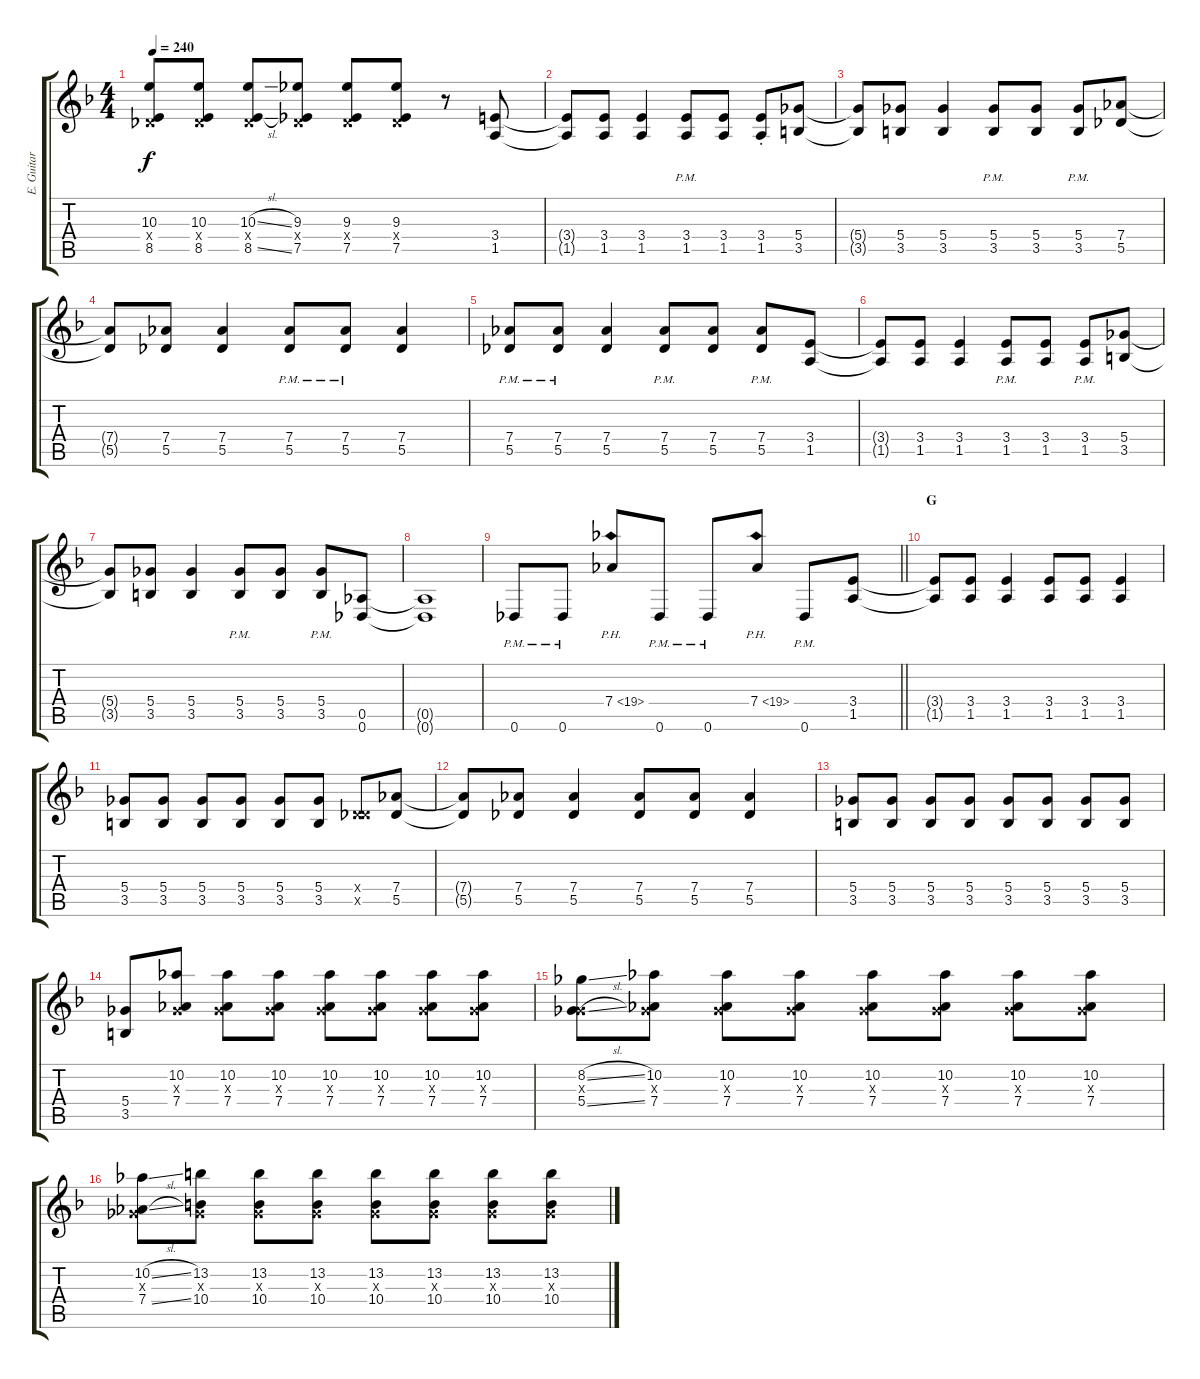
\track ("E. Guitar II" "E. Guitar ") {instrument distortionguitar}
\staff {score tabs}
\tuning (Eb4 Bb3 Gb3 Db3 Ab2 Db2) {hide}
\ts (4 4)
\tempo 240
\clef g2
\ks f
(10.3 0.4{x} 8.5).8{dy f} (10.3 0.4{x} 8.5).8 (10.3{sl} 0.4{x} 8.5{sl}).8 (9.3 0.4{x} 7.5).8 (9.3 0.4{x} 7.5).8 (9.3 0.4{x} 7.5).8 r.8 (3.4 1.5).8 |
(3.4{t} 1.5{t}).8 (3.4 1.5).8 (3.4 1.5).4 (3.4{pm} 1.5{pm}).8 (3.4 1.5).8 (3.4{st} 1.5{st}).8 (5.4 3.5).8 |
(5.4{t} 3.5{t}).8 (5.4 3.5).8 (5.4 3.5).4 (5.4{pm} 3.5{pm}).8 (5.4 3.5).8 (5.4{pm} 3.5{pm}).8 (7.4 5.5).8 |
(7.4{t} 5.5{t}).8 (7.4 5.5).8 (7.4 5.5).4 (7.4{pm} 5.5{pm}).8 (7.4{pm} 5.5{pm}).8 (7.4 5.5).4 |
(7.4{pm} 5.5{pm}).8 (7.4{pm} 5.5{pm}).8 (7.4 5.5).4 (7.4{pm} 5.5{pm}).8 (7.4 5.5).8 (7.4{pm} 5.5{pm}).8 (3.4 1.5).8 |
(3.4{t} 1.5{t}).8 (3.4 1.5).8 (3.4 1.5).4 (3.4{pm} 1.5{pm}).8 (3.4 1.5).8 (3.4{pm} 1.5{pm}).8 (5.4 3.5).8 |
(5.4{t} 3.5{t}).8 (5.4 3.5).8 (5.4 3.5).4 (5.4{pm} 3.5{pm}).8 (5.4 3.5).8 (5.4{pm} 3.5{pm}).8 (0.5 0.6).8 |
(0.5{t} 0.6{t}).1 |
\barLineRight lightlight
0.6{pm}.8 0.6{pm}.8 7.4{ph 12}.8 0.6{pm}.8 0.6{pm}.8 7.4{ph 12}.8 0.6{pm}.8 (3.4 1.5).8 |
\section ("" "G")
(3.4{t} 1.5{t}).8 (3.4 1.5).8 (3.4 1.5).4 (3.4 1.5).8 (3.4 1.5).8 (3.4 1.5).4 |
(5.4 3.5).8 (5.4 3.5).8 (5.4 3.5).8 (5.4 3.5).8 (5.4 3.5).8 (5.4 3.5).8 (0.4{x} 5.5{x}).8 (7.4 5.5).8 |
(7.4{t} 5.5{t}).8 (7.4 5.5).8 (7.4 5.5).4 (7.4 5.5).8 (7.4 5.5).8 (7.4 5.5).4 |
(5.4 3.5).8 (5.4 3.5).8 (5.4 3.5).8 (5.4 3.5).8 (5.4 3.5).8 (5.4 3.5).8 (5.4 3.5).8 (5.4 3.5).8 |
(5.4 3.5).8 (10.2 0.3{x} 7.4).8 (10.2 0.3{x} 7.4).8 (10.2 0.3{x} 7.4).8 (10.2 0.3{x} 7.4).8 (10.2 0.3{x} 7.4).8 (10.2 0.3{x} 7.4).8 (10.2 0.3{x} 7.4).8 |
(8.2{sl} 0.3{x} 5.4{sl}).8 (10.2 0.3{x} 7.4).8 (10.2 0.3{x} 7.4).8 (10.2 0.3{x} 7.4).8 (10.2 0.3{x} 7.4).8 (10.2 0.3{x} 7.4).8 (10.2 0.3{x} 7.4).8 (10.2 0.3{x} 7.4).8 |
(10.2{sl} 0.3{x} 7.4{sl}).8 (13.2 0.3{x} 10.4).8 (13.2 0.3{x} 10.4).8 (13.2 0.3{x} 10.4).8 (13.2 0.3{x} 10.4).8 (13.2 0.3{x} 10.4).8 (13.2 0.3{x} 10.4).8 (13.2 0.3{x} 10.4).8
